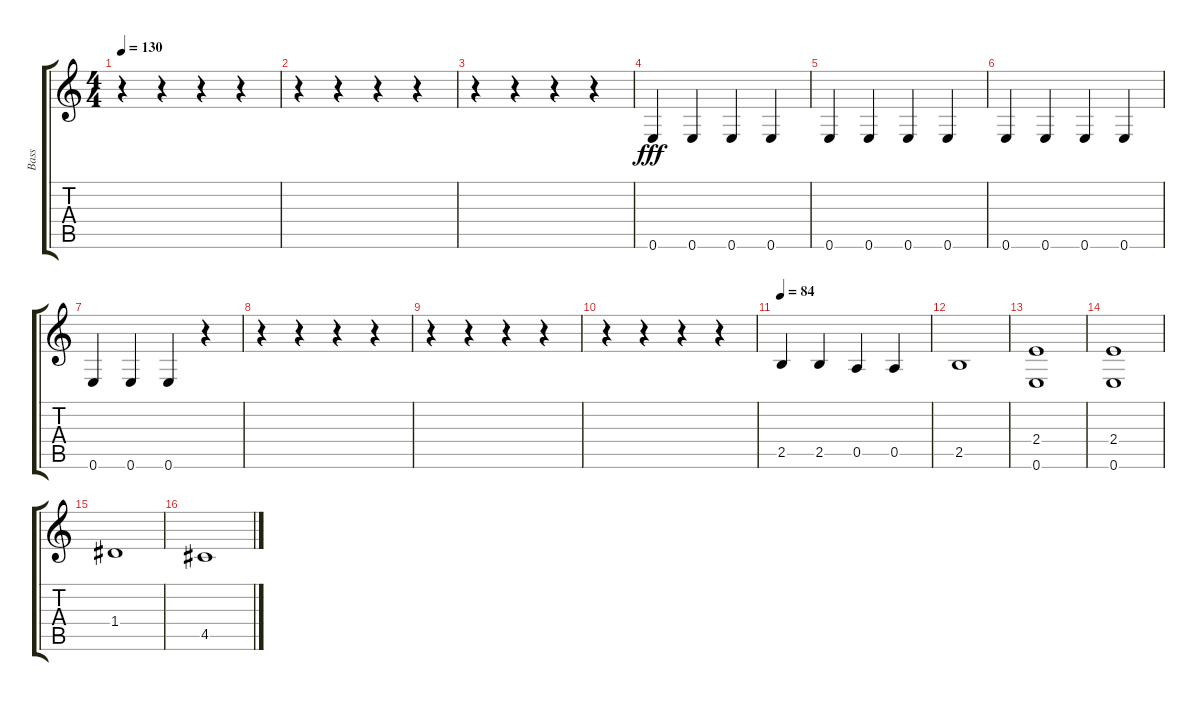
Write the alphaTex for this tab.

\track ("Bass" "Bass") {instrument electricbassfinger}
\staff {score tabs}
\tuning (E4 B3 G3 D3 A2 E2) {hide}
\ts (4 4)
\tempo 130
\clef g2
\ks c
r.4{dy fff} r.4 r.4 r.4 |
r.4 r.4 r.4 r.4 |
r.4 r.4 r.4 r.4 |
0.6.4 0.6.4 0.6.4 0.6.4 |
0.6.4 0.6.4 0.6.4 0.6.4 |
0.6.4 0.6.4 0.6.4 0.6.4 |
0.6.4 0.6.4 0.6.4 r.4 |
r.4 r.4 r.4 r.4 |
r.4 r.4 r.4 r.4 |
r.4 r.4 r.4 r.4 |
\tempo 84
2.5.4 2.5.4 0.5.4 0.5.4 |
2.5.1 |
(2.4 0.6).1 |
(2.4 0.6).1 |
1.4.1 |
4.5.1
